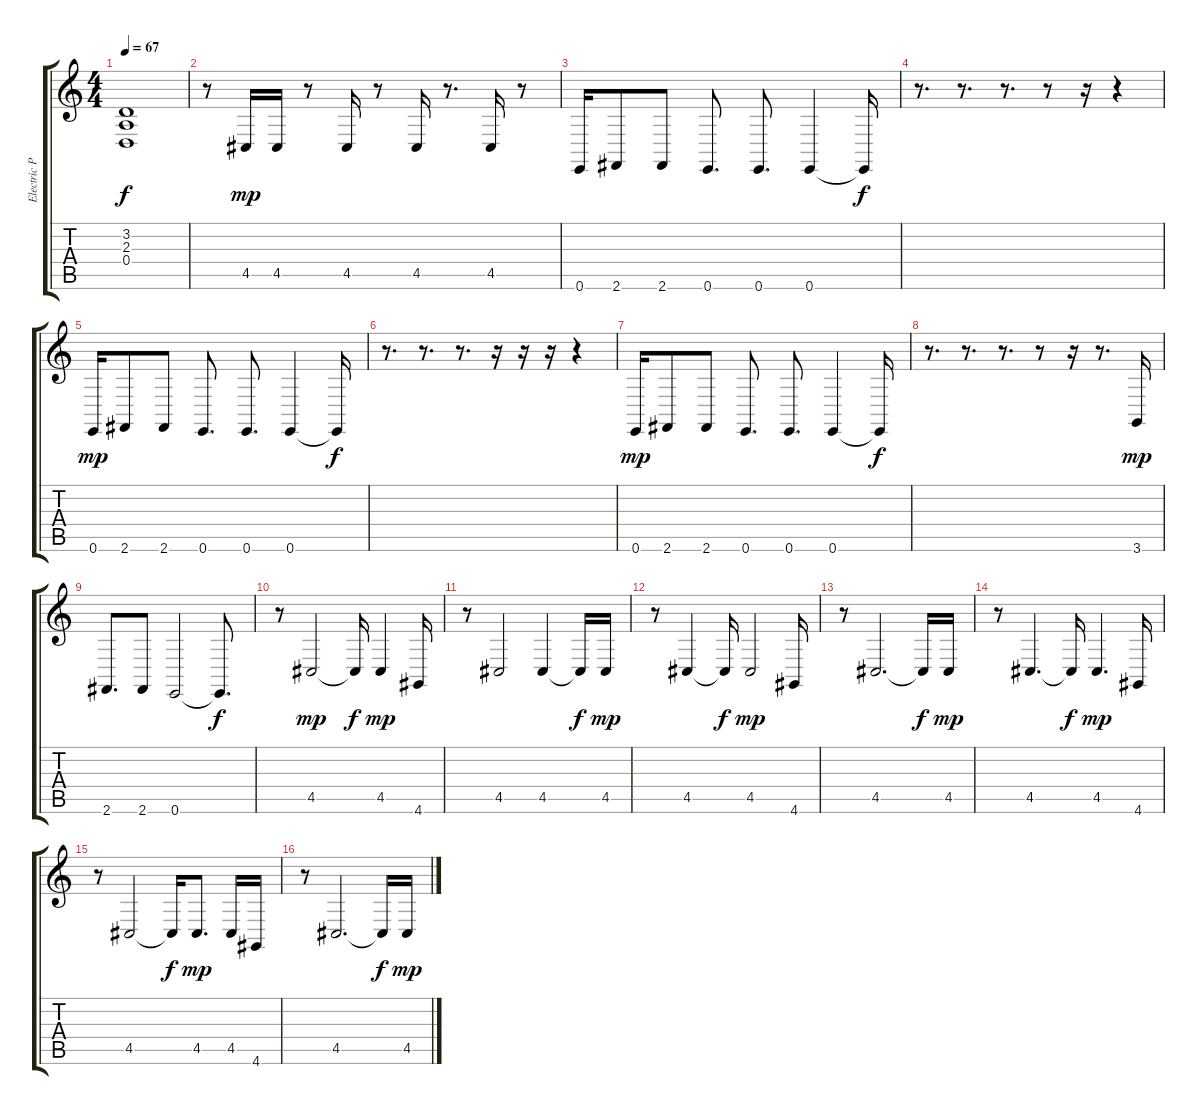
\track ("Electric Piano Lower" "Electric P") {instrument ocarina}
\staff {score tabs}
\tuning (E4 B3 G3 D3 A2 E2) {hide}
\ts (4 4)
\tempo 67
\clef g2
\ks c
(3.2{t} 2.3{t} 0.4{t}).1{dy f} |
r.8 4.5.16{dy mp} 4.5.16 r.8 4.5.16 r.8 4.5.16 r.8{d} 4.5.16 r.8 |
0.6.16 2.6.8 2.6.8 0.6.8{d} 0.6.8{d} 0.6.4 0.6{t}.16{dy f} |
r.8{d} r.8{d} r.8{d} r.8 r.16 r.4 |
0.6.16{dy mp} 2.6.8 2.6.8 0.6.8{d} 0.6.8{d} 0.6.4 0.6{t}.16{dy f} |
r.8{d} r.8{d} r.8{d} r.16 r.16 r.16 r.4 |
0.6.16{dy mp} 2.6.8 2.6.8 0.6.8{d} 0.6.8{d} 0.6.4 0.6{t}.16{dy f} |
r.8{d} r.8{d} r.8{d} r.8 r.16 r.8{d} 3.6.16{dy mp} |
2.6.8{d} 2.6.8 0.6.2 0.6{t}.8{d dy f} |
r.8 4.5.2{dy mp} 4.5{t}.16{dy f} 4.5.4{dy mp} 4.6.16 |
r.8 4.5.2 4.5.4 4.5{t}.16{dy f} 4.5.16{dy mp} |
r.8 4.5.4 4.5{t}.16{dy f} 4.5.2{dy mp} 4.6.16 |
r.8 4.5.2{d} 4.5{t}.16{dy f} 4.5.16{dy mp} |
r.8 4.5.4{d} 4.5{t}.16{dy f} 4.5.4{d dy mp} 4.6.16 |
r.8 4.5.2 4.5{t}.16{dy f} 4.5.8{d dy mp} 4.5.16 4.6.16 |
r.8 4.5.2{d} 4.5{t}.16{dy f} 4.5.16{dy mp}
